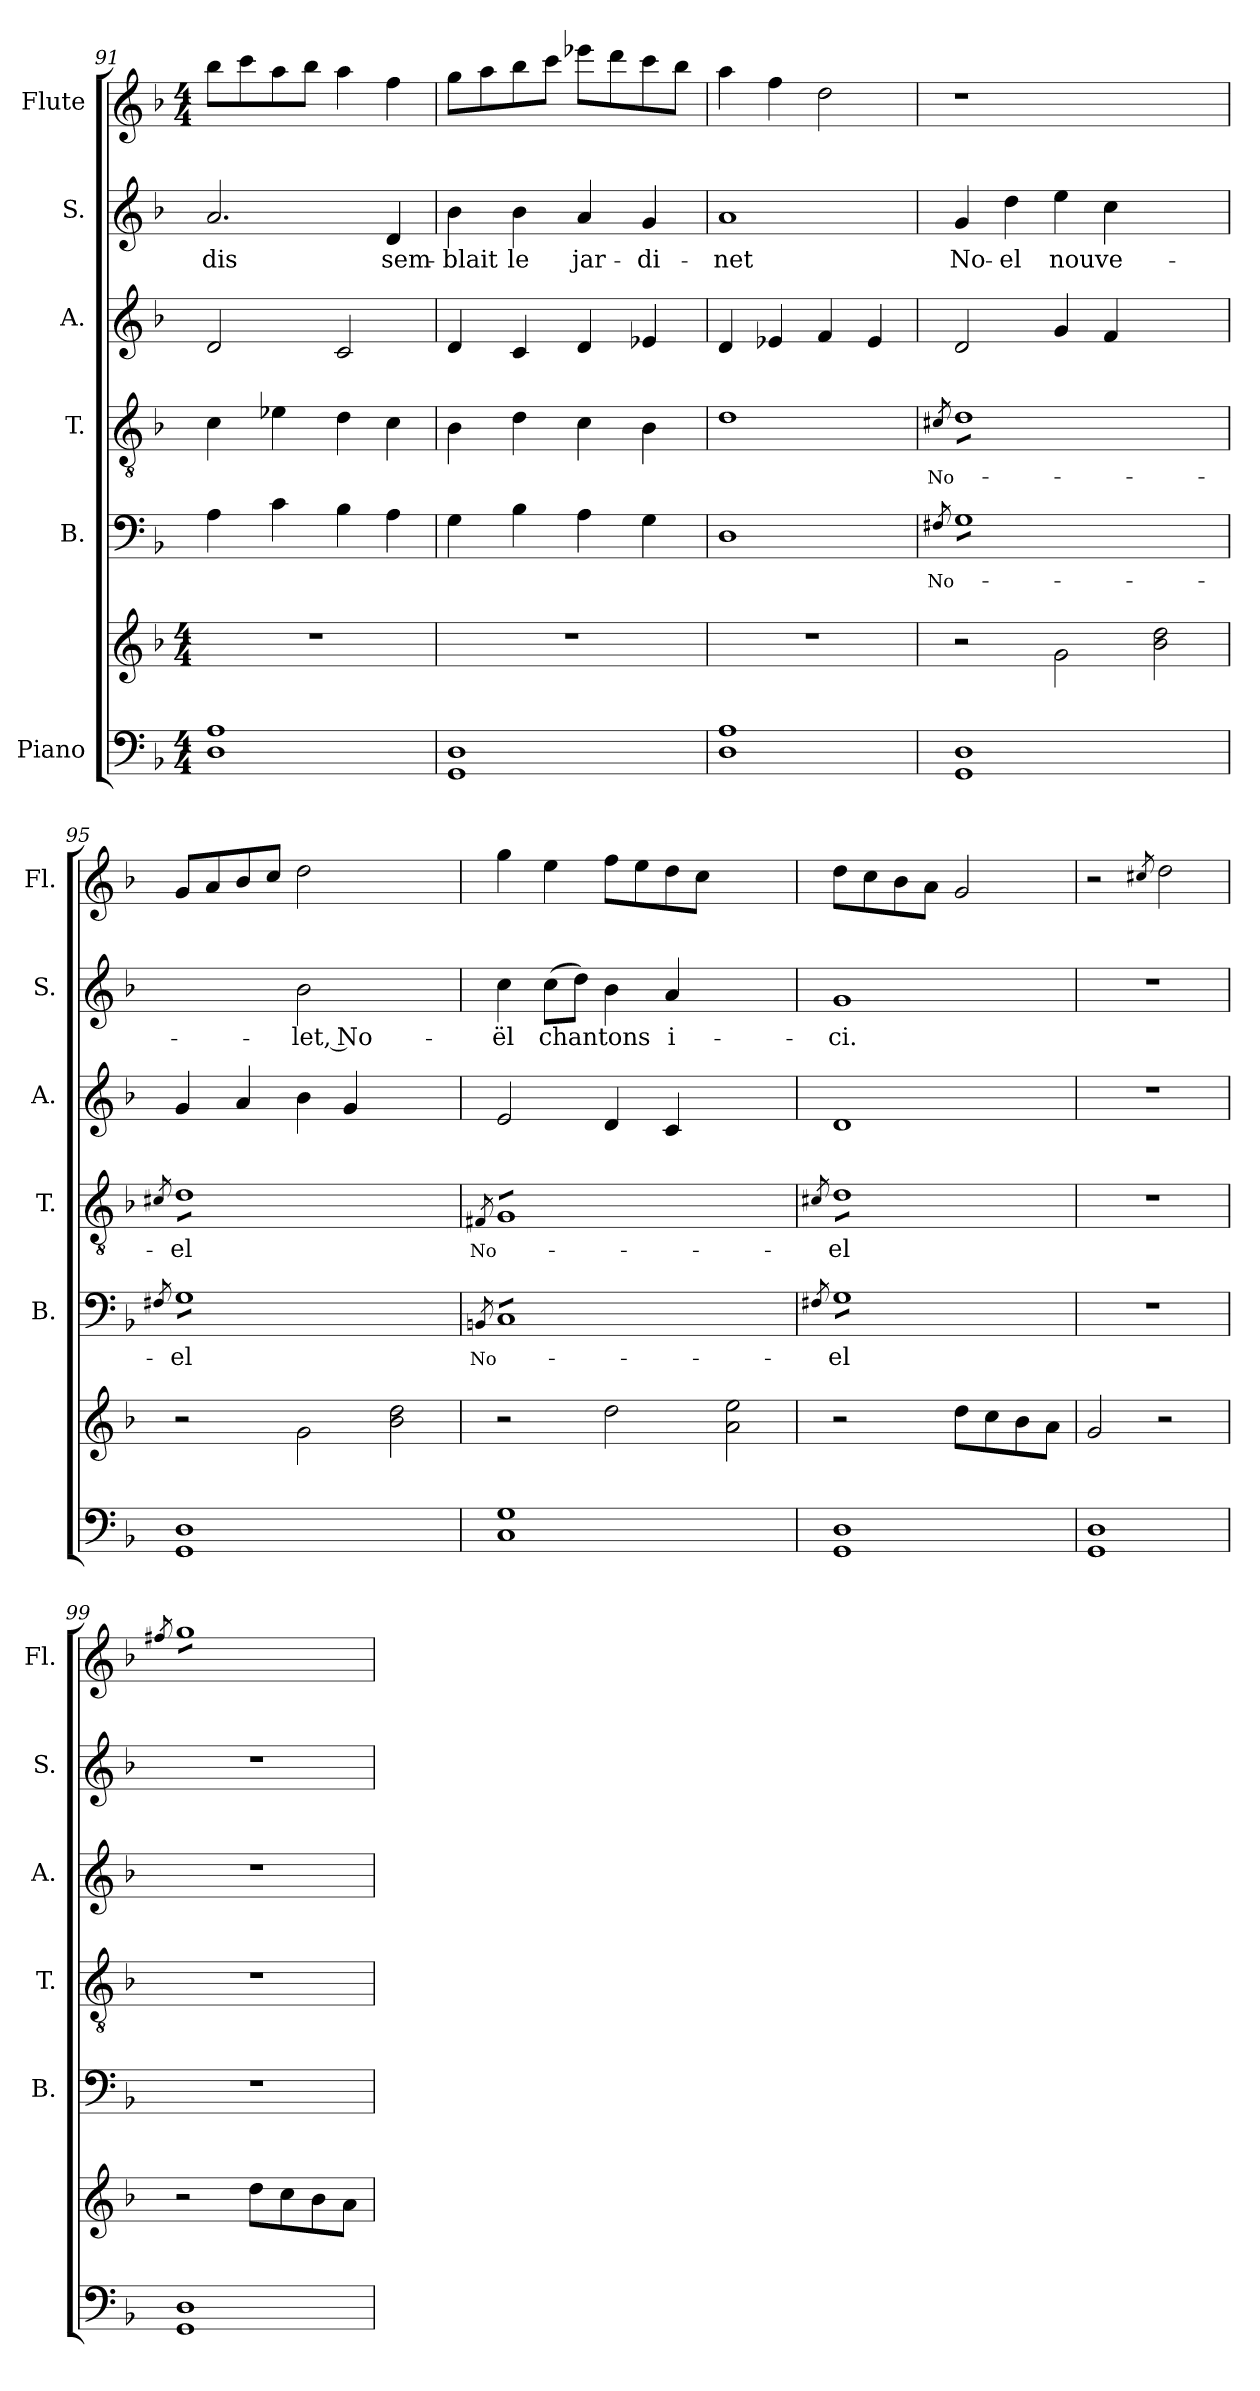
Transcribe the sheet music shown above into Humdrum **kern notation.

**kern	**kern	**kern	**text	**kern	**text	**kern	**kern	**text	**kern
*part6	*part6	*part5	*part5	*part4	*part4	*part3	*part2	*part2	*part1
*staff7	*staff6	*staff5	*staff5	*staff4	*staff4	*staff3	*staff2	*staff2	*staff1
*I"Piano	*	*I"B.	*	*I"T.	*	*I"A.	*I"S.	*	*I"Flute
*	*	*I'B.	*	*I'T.	*	*I'A.	*I'S.	*	*I'Fl.
!!LO:PB:g=z
*clefF4	*clefG2	*clefF4	*	*clefGv2	*	*clefG2	*clefG2	*	*clefG2
*k[b-]	*k[b-]	*k[b-]	*	*k[b-]	*	*k[b-]	*k[b-]	*	*k[b-]
*F:	*F:	*F:	*	*F:	*	*F:	*F:	*	*F:
*M4/4	*M4/4	*	*	*	*	*	*	*	*M4/4
=91	=91	=91	=91	=91	=91	=91	=91	=91	=91
!	!	!	!	!	!	!	!	!LO:LY:b:cj	!
1A 1D	1r	4A\	.	4c\	.	2d/	2.a/	-dis	8bb-\L
.	.	.	.	.	.	.	.	.	8ccc\
.	.	4c\	.	4e-X\	.	.	.	.	8aa\
.	.	.	.	.	.	.	.	.	8bb-\J
.	.	4B-\	.	4d\	.	2c/	.	.	4aa\
!	!	!	!	!	!	!	!	!LO:LY:b:cj	!
.	.	4A\	.	4c\	.	.	4d/	sem-	4ff\
=92	=92	=92	=92	=92	=92	=92	=92	=92	=92
!	!	!	!	!	!	!	!	!LO:LY:b:cj	!
1D 1GG	1r	4G\	.	4B-\	.	4d/	4b-\	-blait	8gg\L
.	.	.	.	.	.	.	.	.	8aa\
!	!	!	!	!	!	!	!	!LO:LY:b:cj	!
.	.	4B-\	.	4d\	.	4c/	4b-\	le	8bb-\
.	.	.	.	.	.	.	.	.	8ccc\J
!	!	!	!	!	!	!	!	!LO:LY:b:cj	!
.	.	4A\	.	4c\	.	4d/	4a/	jar-	8eee-X\L
.	.	.	.	.	.	.	.	.	8ddd\
!	!	!	!	!	!	!	!	!LO:LY:b:cj	!
.	.	4G\	.	4B-\	.	4e-X/	4g/	-di-	8ccc\
.	.	.	.	.	.	.	.	.	8bb-\J
=93	=93	=93	=93	=93	=93	=93	=93	=93	=93
!	!	!	!	!	!	!	!	!LO:LY:b:cj	!
1A 1D	1r	1D	.	1d	.	4d/	1a	-net	4aa\
.	.	.	.	.	.	4e-X/	.	.	4ff\
.	.	.	.	.	.	4f/	.	.	2dd\
.	.	.	.	.	.	4e-/	.	.	.
=94	=94	=94	=94	=94	=94	=94	=94	=94	=94
!	!	!	!LO:LY:b	!	!LO:LY:b	!	!	!	!
.	.	8qF#X/	-No-	8qc#X/	-No-	.	.	.	.
!	!	!	!	!	!	!	!	!LO:LY:b:cj	!
*	*	*tremolo	*	*	*	*	*	*	*
*	*	*	*	*tremolo	*	*	*	*	*
1GG 1D	2r	8GL	.	8dL	.	2d/	4g/	No-	1r
.	.	8G	.	8d	.	.	.	.	.
!	!	!	!	!	!	!	!	!LO:LY:b:cj	!
.	.	8G	.	8d	.	.	4dd\	-el	.
.	.	8G	.	8d	.	.	.	.	.
!	!	!	!	!	!	!	!	!LO:LY:b:cj	!
.	2g\	8G	.	8d	.	4g/	4ee\	nouve-	.
.	.	8G	.	8d	.	.	.	.	.
.	.	8G	.	8d	.	4f/	4cc\	.	.
.	.	8GJ	.	8dJ	.	.	.	.	.
*	*	*	*	*Xtremolo	*	*	*	*	*
*	*	*Xtremolo	*	*	*	*	*	*	*
2ryy	2b-\ 2dd\	2ryy	.	2ryy	.	2ryy	2ryy	.	2ryy
=95	=95	=95	=95	=95	=95	=95	=95	=95	=95
.	.	8qF#X/	.	8qc#X/	.	.	.	.	.
!	!	!	!LO:LY:b:rj	!	!LO:LY:b:rj	!	!	!	!
*	*	*tremolo	*	*	*	*	*	*	*
*	*	*	*	*tremolo	*	*	*	*	*
1GG 1D	2r	8GL	-el	8dL	-el	4g/	2ryy	.	8g/L
.	.	8G	.	8d	.	.	.	.	8a/
.	.	8G	.	8d	.	4a/	.	.	8b-/
.	.	8G	.	8d	.	.	.	.	8cc/J
!	!	!	!	!	!	!	!	!LO:LY:b:rj	!
.	2g\	8G	.	8d	.	4b-\	2b-\	-let, No-	2dd\
.	.	8G	.	8d	.	.	.	.	.
.	.	8G	.	8d	.	4g/	.	.	.
.	.	8GJ	.	8dJ	.	.	.	.	.
*	*	*	*	*Xtremolo	*	*	*	*	*
*	*	*Xtremolo	*	*	*	*	*	*	*
2ryy	2b-\ 2dd\	2ryy	.	2ryy	.	2ryy	2ryy	.	2ryy
=96	=96	=96	=96	=96	=96	=96	=96	=96	=96
!	!	!	!LO:LY:b	!	!LO:LY:b	!	!	!	!
.	.	8qBBn/	No-	8qF#X/	No-	.	.	.	.
!	!	!	!	!	!	!	!	!LO:LY:b:cj	!
*	*	*tremolo	*	*	*	*	*	*	*
*	*	*	*	*tremolo	*	*	*	*	*
1G 1C	2r	8CL	.	8GL	.	2e/	4cc\	-ël	4gg\
.	.	8C	.	8G	.	.	.	.	.
!	!	!	!	!	!	!	!	!LO:LY:b	!
.	.	8C	.	8G	.	.	(>8cc\L	chantons	4ee\
.	.	8C	.	8G	.	.	8dd\J)	.	.
.	2dd\	8C	.	8G	.	4d/	4b-\	.	8ff\L
.	.	8C	.	8G	.	.	.	.	8ee\
!	!	!	!	!	!	!	!	!LO:LY:b:cj	!
.	.	8C	.	8G	.	4c/	4a/	i-	8dd\
.	.	8CJ	.	8GJ	.	.	.	.	8cc\J
*	*	*	*	*Xtremolo	*	*	*	*	*
*	*	*Xtremolo	*	*	*	*	*	*	*
2ryy	2a\ 2ee\	2ryy	.	2ryy	.	2ryy	2ryy	.	2ryy
!!LO:LB:g=z
=97	=97	=97	=97	=97	=97	=97	=97	=97	=97
.	.	8qF#X/	.	8qc#X/	.	.	.	.	.
!	!	!	!LO:LY:b:rj	!	!LO:LY:b:rj	!	!	!LO:LY:b:cj	!
*	*	*tremolo	*	*	*	*	*	*	*
*	*	*	*	*tremolo	*	*	*	*	*
1D 1GG	2r	8GL	-el	8dL	-el	1d	1g	-ci.	8dd\L
.	.	8G	.	8d	.	.	.	.	8cc\
.	.	8G	.	8d	.	.	.	.	8b-\
.	.	8G	.	8d	.	.	.	.	8a\J
.	8dd\L	8G	.	8d	.	.	.	.	2g/
.	8cc\	8G	.	8d	.	.	.	.	.
.	8b-\	8G	.	8d	.	.	.	.	.
.	8a\J	8GJ	.	8dJ	.	.	.	.	.
*	*	*	*	*Xtremolo	*	*	*	*	*
*	*	*Xtremolo	*	*	*	*	*	*	*
=98	=98	=98	=98	=98	=98	=98	=98	=98	=98
1GG 1D	2g/	1r	.	1r	.	1r	1r	.	2r
.	.	.	.	.	.	.	.	.	8qcc#X/
.	2r	.	.	.	.	.	.	.	2dd\
=99	=99	=99	=99	=99	=99	=99	=99	=99	=99
.	.	.	.	.	.	.	.	.	8qff#X/
*	*	*	*	*	*	*	*	*	*tremolo
1D 1GG	2r	1r	.	1r	.	1r	1r	.	8ggL
.	.	.	.	.	.	.	.	.	8gg
.	.	.	.	.	.	.	.	.	8gg
.	.	.	.	.	.	.	.	.	8gg
.	8dd\L	.	.	.	.	.	.	.	8gg
.	8cc\	.	.	.	.	.	.	.	8gg
.	8b-\	.	.	.	.	.	.	.	8gg
.	8a\J	.	.	.	.	.	.	.	8ggJ
*	*	*	*	*	*	*	*	*	*Xtremolo
=	=	=	=	=	=	=	=	=	=
*-	*-	*-	*-	*-	*-	*-	*-	*-	*-
